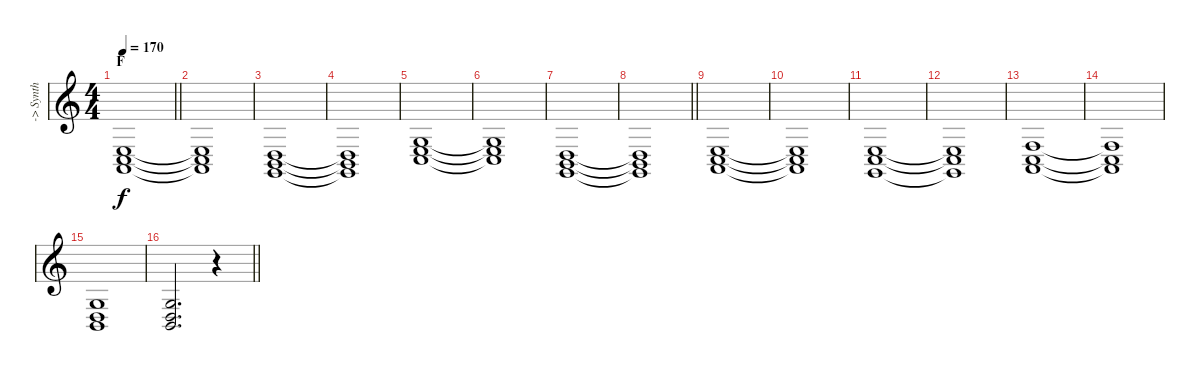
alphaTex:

\track ("-> Synth" "-> Synth") {instrument lead1square}
\staff {score}
\tuning (E4 B3 G3 D3 A2 E2) {hide}
\ts (4 4)
\section ("" "F")
\tempo 170
\clef g2
\barLineRight lightlight
\ks c
(2.4 3.5 5.6).1{dy f} |
\section ("" "")
(2.4{t} 3.5{t} 5.6{t}).1 |
(0.4 2.5 3.6).1 |
(0.4{t} 2.5{t} 3.6{t}).1 |
(0.3 2.4 3.5).1 |
(0.3{t} 2.4{t} 3.5{t}).1 |
(0.4 2.5 3.6).1 |
\barLineRight lightlight
(0.4{t} 2.5{t} 3.6{t}).1 |
(2.4 3.5 5.6).1 |
(2.4{t} 3.5{t} 5.6{t}).1 |
(2.4 3.5 3.6).1 |
(2.4{t} 3.5{t} 3.6{t}).1 |
(3.4 3.5 5.6).1 |
(3.4{t} 3.5{t} 5.6{t}).1 |
(0.3 0.4 2.5).1 |
\barLineRight lightlight
(0.3 0.4 2.5).2{d} r.4
